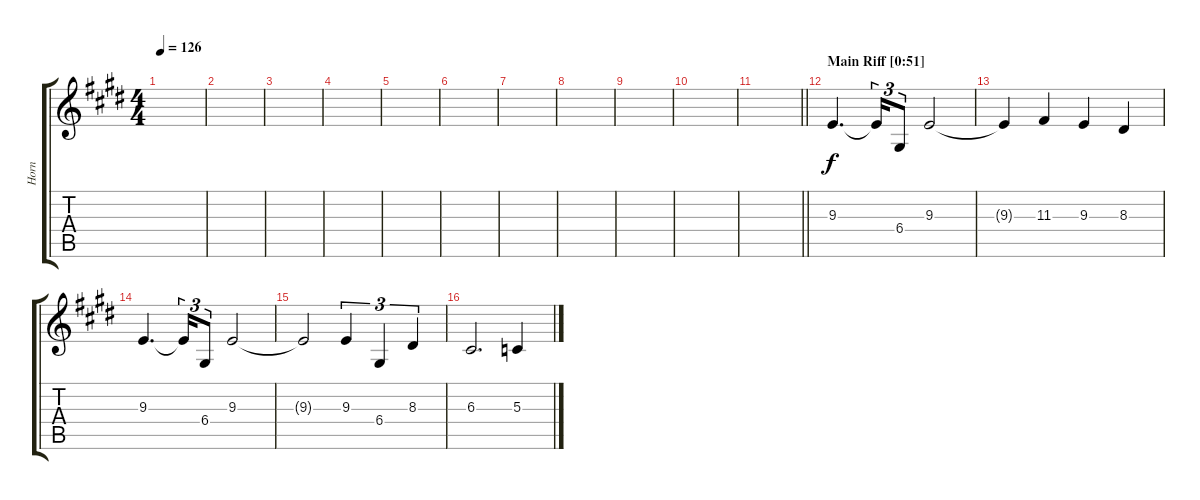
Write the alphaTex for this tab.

\track ("Horn" "Horn") {instrument frenchhorn}
\staff {score tabs}
\tuning (E4 B3 G3 D3 A2 E2) {hide}
\ts (4 4)
\tempo 126
\clef g2
\ks c#minor
|
|
|
|
|
|
|
|
|
|
\barLineRight lightlight
|
\section ("" "Main Riff [0:51]")
9.3.4{d} 9.3{t}.16{tu (3 2)} 6.4.8{tu (3 2)} 9.3.2 |
9.3{t}.4 11.3.4 9.3.4 8.3.4 |
9.3.4{d} 9.3{t}.16{tu (3 2)} 6.4.8{tu (3 2)} 9.3.2 |
9.3{t}.2 9.3.4{tu (3 2)} 6.4.4{tu (3 2)} 8.3.4{tu (3 2)} |
6.3.2{d} 5.3.4
